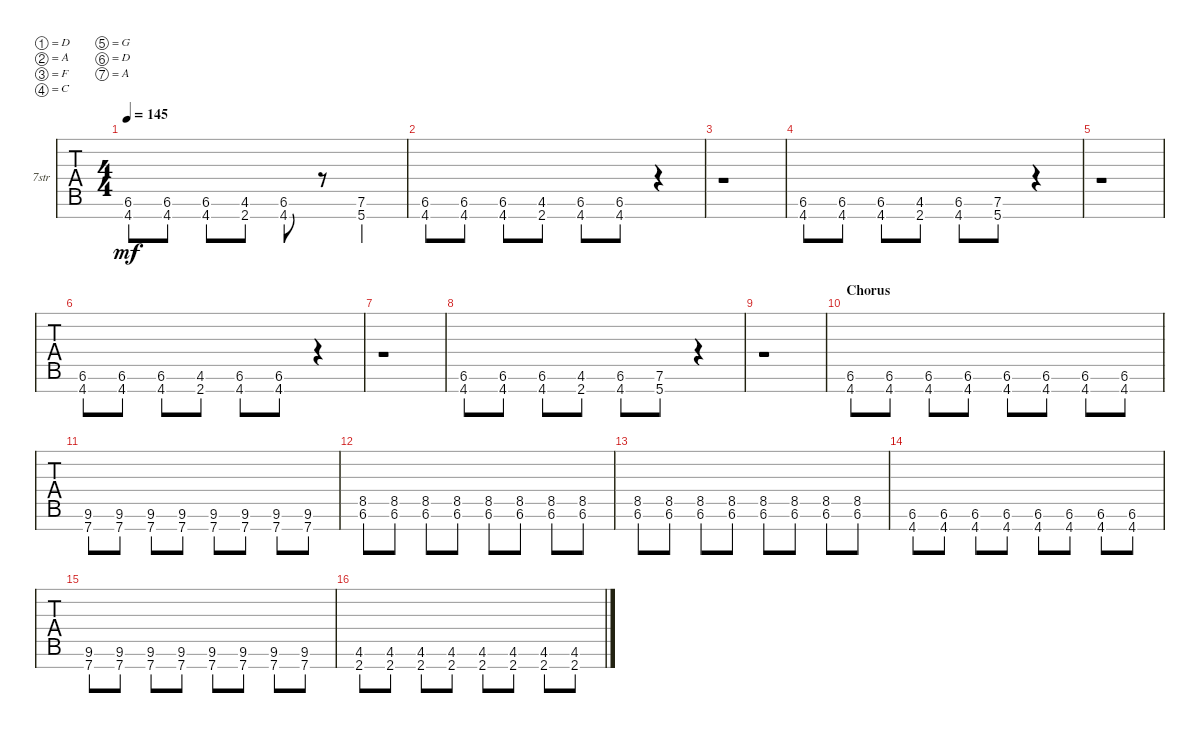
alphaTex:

\bracketExtendMode groupsimilarinstruments
\firstSystemTrackNameOrientation horizontal
\otherSystemsTrackNameOrientation horizontal
\track ("7str" "7str") {defaultSystemsLayout 4 solo instrument overdrivenguitar}
\staff {tabs}
\tuning (D4 A3 F3 C3 G2 D2 A1)
\ts (4 4)
\tempo 145
\clef g2
\ks bb
(4.7{acc b} 6.6{acc b}).8{dy mf beam Up} (4.7{acc b} 6.6{acc b}).8{beam Up} (4.7{acc b} 6.6{acc b}).8{beam Up} (2.7{acc #} 4.6{acc b}).8{beam Up} (4.7{acc b} 6.6{acc b}).8{beam Up} r.8{beam Up} (5.7{acc forcenatural} 7.6{acc forcenatural}).4{beam Up} |
(4.7{acc b} 6.6{acc b}).8{beam Up} (4.7{acc b} 6.6{acc b}).8{beam Up} (4.7{acc b} 6.6{acc b}).8{beam Up} (4.6{acc b} 2.7{acc #}).8{beam Up} (4.7{acc b} 6.6{acc b}).8{beam Up} (4.7{acc b} 6.6{acc b}).8{beam Up} r.4{beam Up} |
r.1{beam Down} |
(4.7{acc b} 6.6{acc b}).8{beam Up} (4.7{acc b} 6.6{acc b}).8{beam Up} (4.7{acc b} 6.6{acc b}).8{beam Up} (2.7{acc #} 4.6{acc b}).8{beam Up} (4.7{acc b} 6.6{acc b}).8{beam Up} (5.7{acc forcenatural} 7.6{acc forcenatural}).8{beam Up} r.4{beam Up} |
r.1{beam Down} |
(4.7{acc b} 6.6{acc b}).8{beam Up} (4.7{acc b} 6.6{acc b}).8{beam Up} (4.7{acc b} 6.6{acc b}).8{beam Up} (4.6{acc b} 2.7{acc #}).8{beam Up} (4.7{acc b} 6.6{acc b}).8{beam Up} (4.7{acc b} 6.6{acc b}).8{beam Up} r.4{beam Up} |
r.1{beam Down} |
(4.7{acc b} 6.6{acc b}).8{beam Up} (4.7{acc b} 6.6{acc b}).8{beam Up} (4.7{acc b} 6.6{acc b}).8{beam Up} (2.7{acc #} 4.6{acc b}).8{beam Up} (4.7{acc b} 6.6{acc b}).8{beam Up} (5.7{acc forcenatural} 7.6{acc forcenatural}).8{beam Up} r.4{beam Up} |
r.1{beam Down} |
\section ("" "Chorus")
\scale
1.09285 (4.7{acc b} 6.6{acc b}).8{beam Up} (4.7{acc b} 6.6{acc b}).8{beam Up} (4.7{acc b} 6.6{acc b}).8{beam Up} (4.7{acc b} 6.6{acc b}).8{beam Up} (4.7{acc b} 6.6{acc b}).8{beam Up} (4.7{acc b} 6.6{acc b}).8{beam Up} (4.7{acc b} 6.6{acc b}).8{beam Up} (4.7{acc b} 6.6{acc b}).8{beam Up} |
\scale
0.960769 (7.7{acc #} 9.6{acc #}).8{beam Up} (7.7{acc #} 9.6{acc #}).8{beam Up} (7.7{acc #} 9.6{acc #}).8{beam Up} (7.7{acc #} 9.6{acc #}).8{beam Up} (7.7{acc #} 9.6{acc #}).8{beam Up} (7.7{acc #} 9.6{acc #}).8{beam Up} (7.7{acc #} 9.6{acc #}).8{beam Up} (7.7{acc #} 9.6{acc #}).8{beam Up} |
\scale
0.97319 (6.6{acc b} 8.5{acc forcenatural}).8{beam Up} (6.6{acc b} 8.5{acc forcenatural}).8{beam Up} (6.6{acc b} 8.5{acc forcenatural}).8{beam Up} (6.6{acc b} 8.5{acc forcenatural}).8{beam Up} (6.6{acc b} 8.5{acc forcenatural}).8{beam Up} (6.6{acc b} 8.5{acc forcenatural}).8{beam Up} (6.6{acc b} 8.5{acc forcenatural}).8{beam Up} (6.6{acc b} 8.5{acc forcenatural}).8{beam Up} |
\scale
0.97319 (6.6{acc b} 8.5{acc forcenatural}).8{beam Up} (6.6{acc b} 8.5{acc forcenatural}).8{beam Up} (6.6{acc b} 8.5{acc forcenatural}).8{beam Up} (6.6{acc b} 8.5{acc forcenatural}).8{beam Up} (6.6{acc b} 8.5{acc forcenatural}).8{beam Up} (6.6{acc b} 8.5{acc forcenatural}).8{beam Up} (6.6{acc b} 8.5{acc forcenatural}).8{beam Up} (6.6{acc b} 8.5{acc forcenatural}).8{beam Up} |
\scale
1.09596 (4.7{acc b} 6.6{acc b}).8{beam Up} (4.7{acc b} 6.6{acc b}).8{beam Up} (4.7{acc b} 6.6{acc b}).8{beam Up} (4.7{acc b} 6.6{acc b}).8{beam Up} (4.7{acc b} 6.6{acc b}).8{beam Up} (4.7{acc b} 6.6{acc b}).8{beam Up} (4.7{acc b} 6.6{acc b}).8{beam Up} (4.7{acc b} 6.6{acc b}).8{beam Up} |
\scale
0.963874 (7.7{acc #} 9.6{acc #}).8{beam Up} (7.7{acc #} 9.6{acc #}).8{beam Up} (7.7{acc #} 9.6{acc #}).8{beam Up} (7.7{acc #} 9.6{acc #}).8{beam Up} (7.7{acc #} 9.6{acc #}).8{beam Up} (7.7{acc #} 9.6{acc #}).8{beam Up} (7.7{acc #} 9.6{acc #}).8{beam Up} (7.7{acc #} 9.6{acc #}).8{beam Up} |
\scale
0.963874 (2.7{acc #} 4.6{acc b}).8{beam Up} (2.7{acc #} 4.6{acc b}).8{beam Up} (2.7{acc #} 4.6{acc b}).8{beam Up} (2.7{acc #} 4.6{acc b}).8{beam Up} (2.7{acc #} 4.6{acc b}).8{beam Up} (2.7{acc #} 4.6{acc b}).8{beam Up} (2.7{acc #} 4.6{acc b}).8{beam Up} (2.7{acc #} 4.6{acc b}).8{beam Up}
